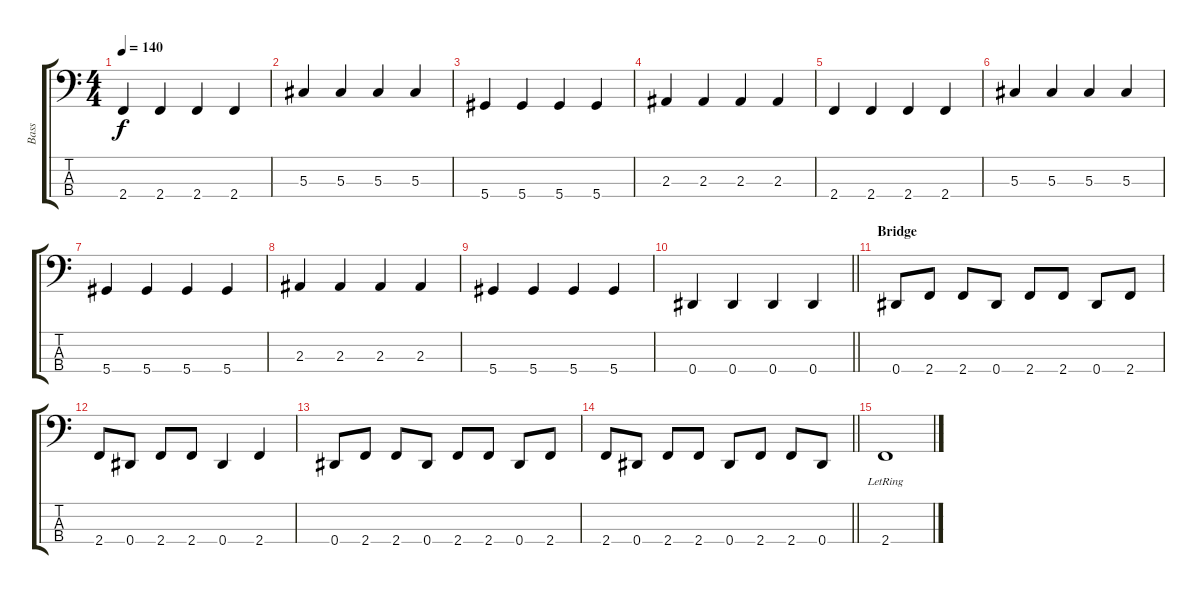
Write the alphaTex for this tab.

\track ("Bass" "Bass") {instrument electricbassfinger}
\staff {score tabs}
\tuning (Gb2 Db2 Ab1 Eb1) {hide}
\ts (4 4)
\tempo 140
\clef f4
\ks c
2.4.4{dy f} 2.4.4 2.4.4 2.4.4 |
5.3.4 5.3.4 5.3.4 5.3.4 |
5.4.4 5.4.4 5.4.4 5.4.4 |
2.3.4 2.3.4 2.3.4 2.3.4 |
2.4.4 2.4.4 2.4.4 2.4.4 |
5.3.4 5.3.4 5.3.4 5.3.4 |
5.4.4 5.4.4 5.4.4 5.4.4 |
2.3.4 2.3.4 2.3.4 2.3.4 |
5.4.4 5.4.4 5.4.4 5.4.4 |
\barLineRight lightlight
0.4.4 0.4.4 0.4.4 0.4.4 |
\section ("" "Bridge")
0.4.8 2.4.8 2.4.8 0.4.8 2.4.8 2.4.8 0.4.8 2.4.8 |
2.4.8 0.4.8 2.4.8 2.4.8 0.4.4 2.4.4 |
0.4.8 2.4.8 2.4.8 0.4.8 2.4.8 2.4.8 0.4.8 2.4.8 |
\barLineRight lightlight
2.4.8 0.4.8 2.4.8 2.4.8 0.4.8 2.4.8 2.4.8 0.4.8 |
2.4{lr}.1
